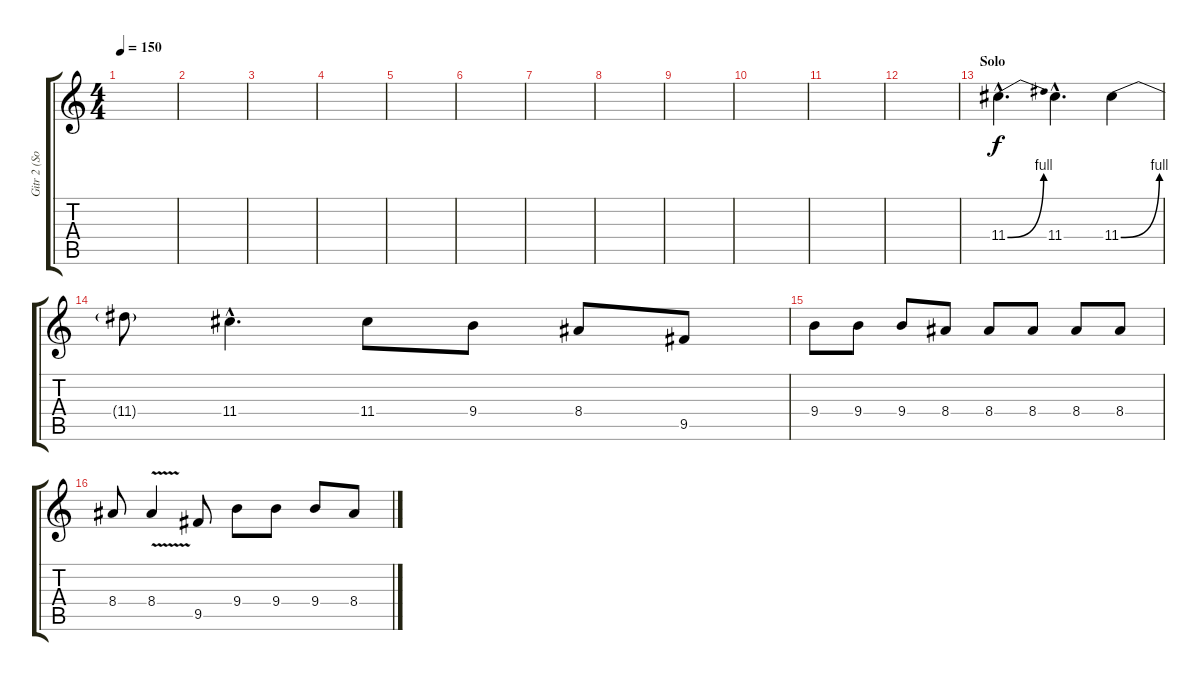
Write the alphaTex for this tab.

\track ("Gitr 2 (Solo)" "Gitr 2 (So") {instrument overdrivenguitar}
\staff {score tabs}
\tuning (E4 B3 G3 D3 A2 E2) {hide}
\ts (4 4)
\tempo 150
\clef g2
\ks c
|
|
|
|
|
|
|
|
|
|
|
|
\section ("" "Solo")
11.4{be (bend 0 0 60 4) hac}.4{d} 11.4{hac}.4{d} 11.4{be (bend 0 0 60 4)}.4 |
11.4{t}.8 11.4{hac}.4{d} 11.4.8 9.4.8 8.4.8 9.5.8 |
9.4.8 9.4.8 9.4.8 8.4.8 8.4.8 8.4.8 8.4.8 8.4.8 |
8.4.8 8.4{v}.4 9.5.8 9.4.8 9.4.8 9.4.8 8.4.8
